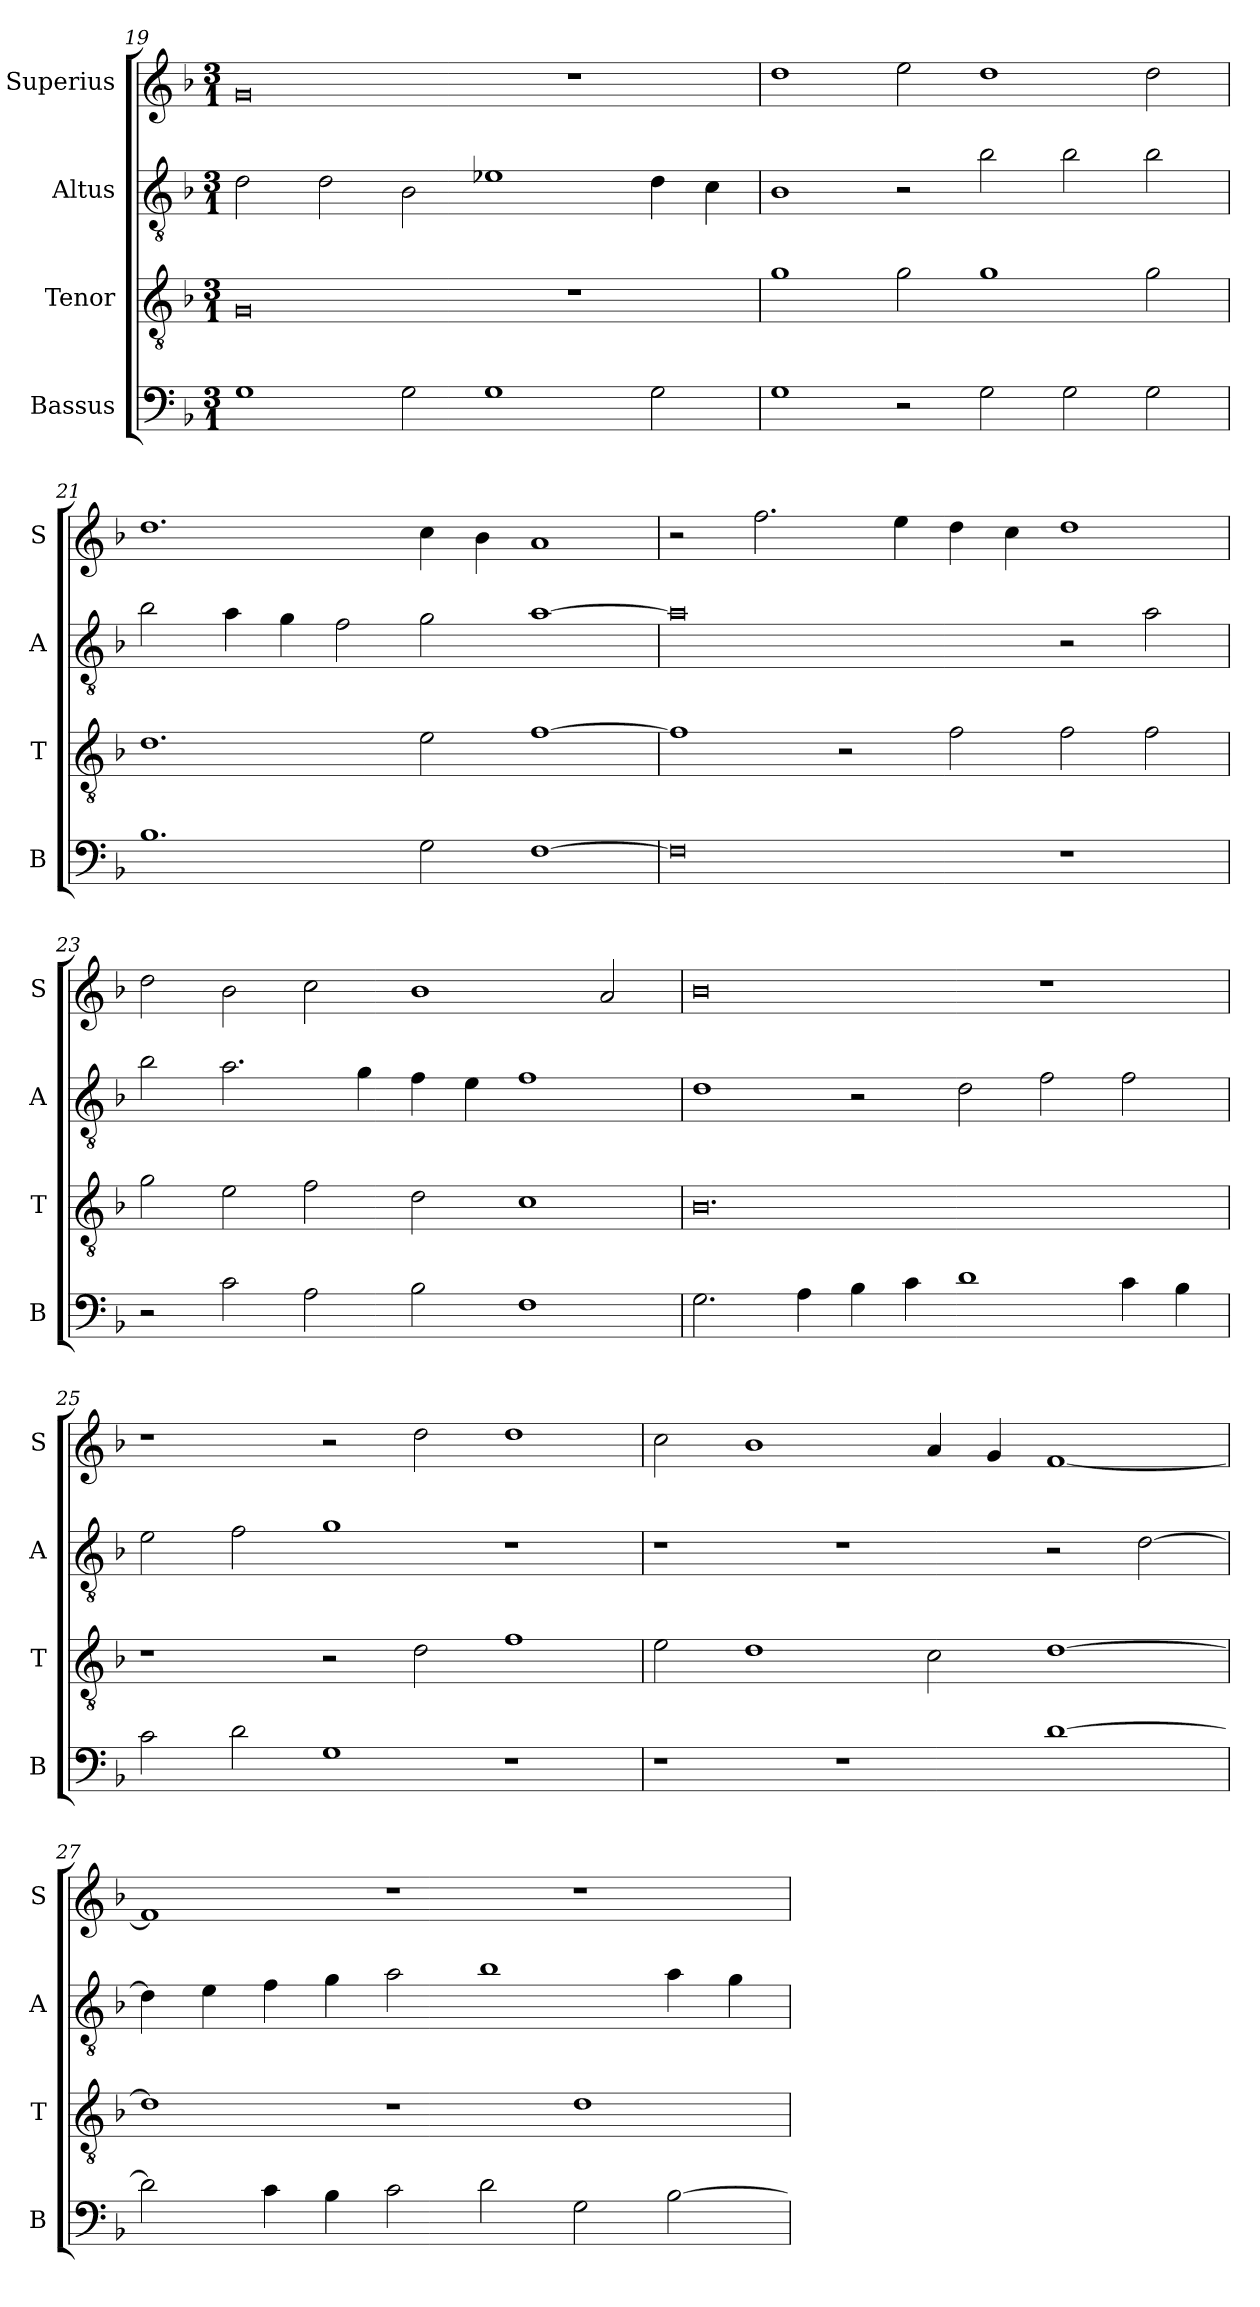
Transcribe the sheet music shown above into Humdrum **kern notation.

**kern	**kern	**kern	**kern
*part4	*part3	*part2	*part1
*staff4	*staff3	*staff2	*staff1
*I"Bassus	*I"Tenor	*I"Altus	*I"Superius
*I'B	*I'T	*I'A	*I'S
*clefF4	*clefGv2	*clefGv2	*clefG2
*k[b-]	*k[b-]	*k[b-]	*k[b-]
*F:	*F:	*F:	*F:
*M3/1	*M3/1	*M3/1	*M3/1
=19	=19	=19	=19
1G	0G	2d	0g
.	.	2d	.
2G	.	2B-	.
1G	.	1e-X	.
.	1r	.	1r
2G	.	4d	.
.	.	4c	.
=20	=20	=20	=20
1G	1g	1B-	1dd
2r	2g	2r	2ee
2G	1g	2b-	1dd
2G	.	2b-	.
2G	2g	2b-	2dd
=21	=21	=21	=21
1.B-	1.d	2b-	1.dd
.	.	4a	.
.	.	4g	.
.	.	2f	.
2G	2e	2g	4cc
.	.	.	4b-
[1F	[1f	[1a	1a
=22	=22	=22	=22
0F]	1f]	0a]	2r
.	.	.	2.ff
.	2r	.	.
.	.	.	4ee
.	2f	.	4dd
.	.	.	4cc
1r	2f	2r	1dd
.	2f	2a	.
=23	=23	=23	=23
2r	2g	2b-	2dd
2c	2e	2.a	2b-
2A	2f	.	2cc
.	.	4g	.
2B-	2d	4f	1b-
.	.	4e	.
1F	1c	1f	.
.	.	.	2a
=24	=24	=24	=24
2.G	0.B-	1d	0b-
4A	.	.	.
4B-	.	2r	.
4c	.	.	.
1d	.	2d	.
.	.	2f	1r
4c	.	2f	.
4B-	.	.	.
=25	=25	=25	=25
2c	1r	2e	1r
2d	.	2f	.
1G	2r	1g	2r
.	2d	.	2dd
1r	1f	1r	1dd
=26	=26	=26	=26
1r	2e	1r	2cc
.	1d	.	1b-
1r	.	1r	.
.	2c	.	4a
.	.	.	4g
[1d	[1d	2r	[1f
.	.	[2d	.
=27	=27	=27	=27
2d]	1d]	4d]	1f]
.	.	4e	.
4c	.	4f	.
4B-	.	4g	.
2c	1r	2a	1r
2d	.	1b-	.
2G	1d	.	1r
[2B-	.	4a	.
.	.	4g	.
=	=	=	=
*-	*-	*-	*-
